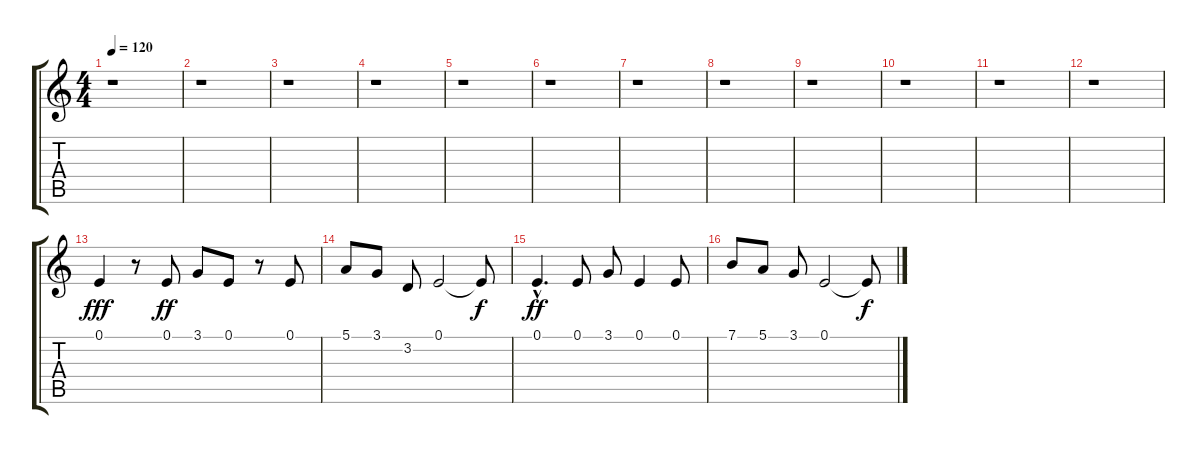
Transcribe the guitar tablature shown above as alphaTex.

\track "" {instrument fx8scifi}
\staff {score tabs}
\tuning (E4 B3 G3 D3 A2 E2) {hide}
\ts (4 4)
\tempo 120
\clef g2
\ks c
r.1{dy f} |
r.1 |
r.1 |
r.1 |
r.1 |
r.1 |
r.1 |
r.1 |
r.1 |
r.1 |
r.1 |
r.1 |
0.1.4{dy fff} r.8 0.1.8{dy ff} 3.1.8 0.1.8 r.8 0.1.8 |
5.1.8 3.1.8 3.2.8 0.1.2 0.1{t}.8{dy f} |
0.1{hac}.4{d dy ff} 0.1.8 3.1.8 0.1.4 0.1.8 |
7.1.8 5.1.8 3.1.8 0.1.2 0.1{t}.8{dy f}
